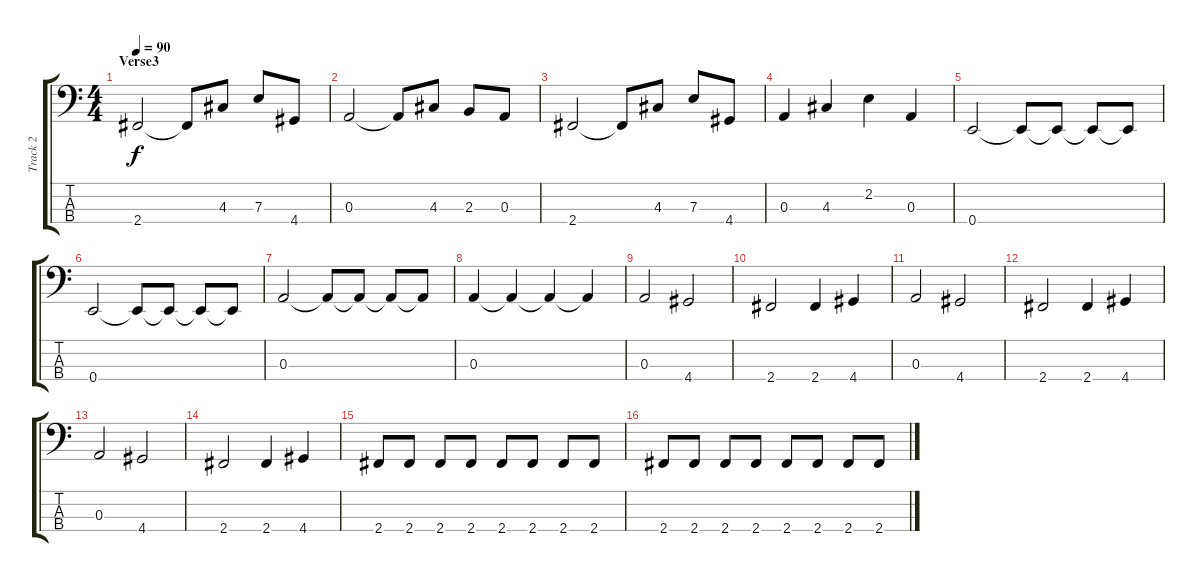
\track ("Track 2" "Track 2") {instrument electricbasspick}
\staff {score tabs}
\tuning (G2 D2 A1 E1) {hide}
\ts (4 4)
\section ("" "Verse3")
\tempo 90
\clef f4
\ks c
2.4.2{dy f} 2.4{t}.8 4.3.8 7.3.8 4.4.8 |
0.3.2 0.3{t}.8 4.3.8 2.3.8 0.3.8 |
2.4.2 2.4{t}.8 4.3.8 7.3.8 4.4.8 |
0.3.4 4.3.4 2.2.4 0.3.4 |
0.4.2 0.4{t}.8 0.4{t}.8 0.4{t}.8 0.4{t}.8 |
0.4.2 0.4{t}.8 0.4{t}.8 0.4{t}.8 0.4{t}.8 |
0.3.2 0.3{t}.8 0.3{t}.8 0.3{t}.8 0.3{t}.8 |
0.3.4 0.3{t}.4 0.3{t}.4 0.3{t}.4 |
0.3.2 4.4.2 |
2.4.2 2.4.4 4.4.4 |
0.3.2 4.4.2 |
2.4.2 2.4.4 4.4.4 |
0.3.2 4.4.2 |
2.4.2 2.4.4 4.4.4 |
2.4.8 2.4.8 2.4.8 2.4.8 2.4.8 2.4.8 2.4.8 2.4.8 |
2.4.8 2.4.8 2.4.8 2.4.8 2.4.8 2.4.8 2.4.8 2.4.8
